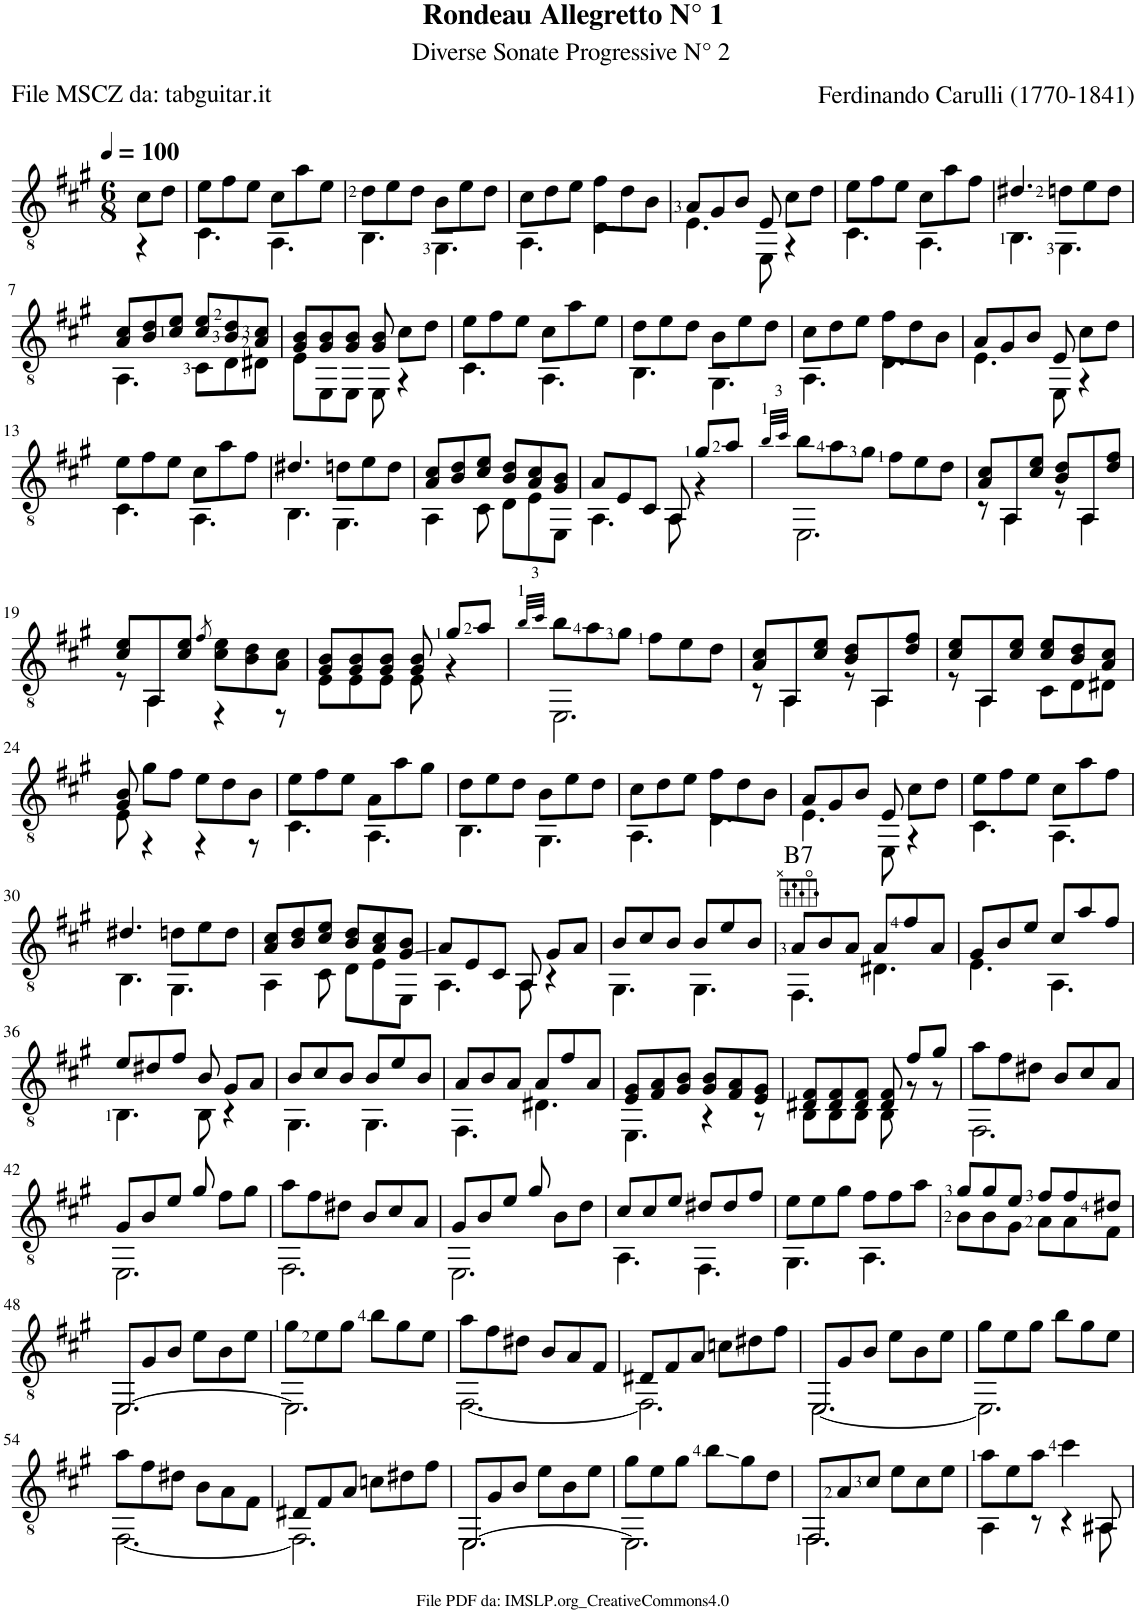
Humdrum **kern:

**kern	**harte
*part1	*part1
*staff1	*
*I"Guitar	*
*I'Guit.	*
*clefGv2	*
*k[f#c#g#]	*
*M6/8	*
*MM100	*
=	=
*^	*
8c#\L	4r	.
8d\J	.	.
=1	=1	=1
8e\L	4.C#\	.
8f#\	.	.
8e\J	.	.
8c#\L	4.AA\	.
8a\	.	.
8e\J	.	.
=2	=2	=2
8d\L	4.BB\	.
8e\	.	.
8d\J	.	.
8B\L	4.GG#\	.
8e\	.	.
8d\J	.	.
=3	=3	=3
8c#\L	4.AA\	.
8d\	.	.
8e\J	.	.
8f#\L	4.D\	.
8d\	.	.
8B\J	.	.
=4	=4	=4
8A/L	4.E\	.
8G#/	.	.
8B/J	.	.
8E/	8EE\	.
8c#\L	4r	.
8d\J	.	.
=5	=5	=5
8e\L	4.C#\	.
8f#\	.	.
8e\J	.	.
8c#\L	4.AA\	.
8a\	.	.
8f#\J	.	.
=6	=6	=6
4.d#X/	4.BB\	.
8dn\L	4.GG#\	.
8e\	.	.
8d\J	.	.
!!LO:LB:g=z	!!
=7	=7	=7
8A/ 8c#/L	4.AA\	.
8B/ 8d/	.	.
8c#/ 8e/J	.	.
8c#/ 8e/L	8C#\L	.
8B/ 8d/	8D\	.
8A/ 8c#/J	8D#X\J	.
=8	=8	=8
8G#/ 8B/L	8E\L	.
8G#/ 8B/	8EE\	.
8G#/ 8B/J	8EE\J	.
8G#/ 8B/	8EE\	.
8c#\L	4r	.
8d\J	.	.
=9	=9	=9
8e\L	4.C#\	.
8f#\	.	.
8e\J	.	.
8c#\L	4.AA\	.
8a\	.	.
8e\J	.	.
=10	=10	=10
8d\L	4.BB\	.
8e\	.	.
8d\J	.	.
8B\L	4.GG#\	.
8e\	.	.
8d\J	.	.
=11	=11	=11
8c#\L	4.AA\	.
8d\	.	.
8e\J	.	.
8f#\L	4.D\	.
8d\	.	.
8B\J	.	.
=12	=12	=12
8A/L	4.E\	.
8G#/	.	.
8B/J	.	.
8E/	8EE\	.
8c#\L	4r	.
8d\J	.	.
!!LO:LB:g=z	!!
=13	=13	=13
8e\L	4.C#\	.
8f#\	.	.
8e\J	.	.
8c#\L	4.AA\	.
8a\	.	.
8f#\J	.	.
=14	=14	=14
4.d#X/	4.BB\	.
8dn\L	4.GG#\	.
8e\	.	.
8d\J	.	.
=15	=15	=15
8A/ 8c#/L	4AA\	.
8B/ 8d/	.	.
8c#/ 8e/J	8C#\	.
8B/ 8d/L	8D\L	.
8A/ 8c#/	8E\	.
8G#/ 8B/J	8EE\J	.
=16	=16	=16
8A/L	4.AA\	.
8E/	.	.
8C#/J	.	.
8AA/	8AA\	.
8g#/L	4r	.
8a/J	.	.
=17	=17	=17
32qb/LLL	.	.
32qcc#/JJJ	.	.
8b\L	2.EE\	.
8a\	.	.
8g#\J	.	.
8f#\L	.	.
8e\	.	.
8d\J	.	.
=18	=18	=18
8A/ 8c#/L	8r	.
8AA/	4AA\	.
8c#/ 8e/J	.	.
8B/ 8d/L	8r	.
8AA/	4AA\	.
8d/ 8f#/J	.	.
!!LO:LB:g=z	!!
=19	=19	=19
8c#/ 8e/L	8r	.
8AA/	4AA\	.
8c#/ 8e/J	.	.
8qf#/	.	.
8c#\ 8e\L	4r	.
8B\ 8d\	.	.
8A\ 8c#\J	8r	.
=20	=20	=20
8G#/ 8B/L	8E\L	.
8G#/ 8B/	8E\	.
8G#/ 8B/J	8E\J	.
8G#/ 8B/	8E\	.
8g#/L	4r	.
8a/J	.	.
=21	=21	=21
32qb/LLL	.	.
32qcc#/JJJ	.	.
8b\L	2.EE\	.
8a\	.	.
8g#\J	.	.
8f#\L	.	.
8e\	.	.
8d\J	.	.
=22	=22	=22
8A/ 8c#/L	8r	.
8AA/	4AA\	.
8c#/ 8e/J	.	.
8B/ 8d/L	8r	.
8AA/	4AA\	.
8d/ 8f#/J	.	.
=23	=23	=23
8c#/ 8e/L	8r	.
8AA/	4AA\	.
8c#/ 8e/J	.	.
8c#/ 8e/L	8C#\L	.
8B/ 8d/	8D\	.
8A/ 8c#/J	8D#X\J	.
!!LO:LB:g=z	!!
=24	=24	=24
8G#/ 8B/	8E\	.
8g#\L	4r	.
8f#\J	.	.
8e\L	4r	.
8d\	.	.
8B\J	8r	.
=25	=25	=25
8e\L	4.C#\	.
8f#\	.	.
8e\J	.	.
8A\L	4.AA\	.
8a\	.	.
8g#\J	.	.
=26	=26	=26
8d\L	4.BB\	.
8e\	.	.
8d\J	.	.
8B\L	4.GG#\	.
8e\	.	.
8d\J	.	.
=27	=27	=27
8c#\L	4.AA\	.
8d\	.	.
8e\J	.	.
8f#\L	4.D\	.
8d\	.	.
8B\J	.	.
=28	=28	=28
8A/L	4.E\	.
8G#/	.	.
8B/J	.	.
8E/	8EE\	.
8c#\L	4r	.
8d\J	.	.
=29	=29	=29
8e\L	4.C#\	.
8f#\	.	.
8e\J	.	.
8c#\L	4.AA\	.
8a\	.	.
8f#\J	.	.
!!LO:LB:g=z	!!
=30	=30	=30
4.d#X/	4.BB\	.
8dn\L	4.GG#\	.
8e\	.	.
8d\J	.	.
=31	=31	=31
8A/ 8c#/L	4AA\	.
8B/ 8d/	.	.
8c#/ 8e/J	8C#\	.
8B/ 8d/L	8D\L	.
8A/ 8c#/	8E\	.
8G#/ 8B/J	8EE\J	.
=32	=32	=32
8A/L	4.AA\	.
8E/	.	.
8C#/J	.	.
8AA/	8AA\	.
8G#/L	4r	.
8A/J	.	.
=33	=33	=33
8B/L	4.GG#\	.
8c#/	.	.
8B/J	.	.
8B/L	4.GG#\	.
8e/	.	.
8B/J	.	.
=34	=34	=34
!	!	!LO:H:kt=7
8A/L	4.FF#\	B:7
8B/	.	.
8A/J	.	.
8A/L	4.D#X\	.
8f#/	.	.
8A/J	.	.
=35	=35	=35
8G#/L	4.E\	.
8B/	.	.
8e/J	.	.
8c#/L	4.AA\	.
8a/	.	.
8f#/J	.	.
!!LO:LB:g=z	!!
=36	=36	=36
8e/L	4.BB\	.
8d#X/	.	.
8f#/J	.	.
8B/	8BB\	.
8G#/L	4r	.
8A/J	.	.
=37	=37	=37
8B/L	4.GG#\	.
8c#/	.	.
8B/J	.	.
8B/L	4.GG#\	.
8e/	.	.
8B/J	.	.
=38	=38	=38
8A/L	4.FF#\	.
8B/	.	.
8A/J	.	.
8A/L	4.D#X\	.
8f#/	.	.
8A/J	.	.
=39	=39	=39
8E/ 8G#/L	4.EE\	.
8F#/ 8A/	.	.
8G#/ 8B/J	.	.
8G#/ 8B/L	4r	.
8F#/ 8A/	.	.
8E/ 8G#/J	8r	.
=40	=40	=40
8D#X/ 8F#/L	8BB\L	.
8D#/ 8F#/	8BB\	.
8D#/ 8F#/J	8BB\J	.
8D#/ 8F#/	8BB\	.
8f#/L	8r	.
8g#/J	8r	.
=41	=41	=41
8a\L	2.FF#\	.
8f#\	.	.
8d#X\J	.	.
8B/L	.	.
8c#/	.	.
8A/J	.	.
!!LO:LB:g=z	!!
=42	=42	=42
8G#/L	2.EE\	.
8B/	.	.
8e/J	.	.
8g#/	.	.
8f#\L	.	.
8g#\J	.	.
=43	=43	=43
8a\L	2.FF#\	.
8f#\	.	.
8d#X\J	.	.
8B/L	.	.
8c#/	.	.
8A/J	.	.
=44	=44	=44
8G#/L	2.EE\	.
8B/	.	.
8e/J	.	.
8g#/	.	.
8B\L	.	.
8d\J	.	.
=45	=45	=45
8c#/L	4.AA\	.
8c#/	.	.
8e/J	.	.
8d#X/L	4.FF#\	.
8d#/	.	.
8f#/J	.	.
=46	=46	=46
8e\L	4.GG#\	.
8e\	.	.
8g#\J	.	.
8f#\L	4.AA\	.
8f#\	.	.
8a\J	.	.
=47	=47	=47
8g#/L	8B\L	.
8g#/	8B\	.
8e/J	8G#\J	.
8f#/L	8A\L	.
8f#/	8A\	.
8d#X/J	8F#\J	.
!!LO:LB:g=z	!!
=48	=48	=48
!LO:N:head=open	!	!
[8EE/L	2.EE\	.
8G#/	.	.
8B/J	.	.
8e\L	.	.
8B\	.	.
8e\J	.	.
=49	=49	=49
8g#\L	2.EE\]	.
8e\	.	.
8g#\J	.	.
8b\L	.	.
8g#\	.	.
8e\J	.	.
=50	=50	=50
8a\L	[2.FF#\	.
8f#\	.	.
8d#X\J	.	.
8B/L	.	.
8A/	.	.
8F#/J	.	.
=51	=51	=51
8D#X/L	2.FF#\]	.
8F#/	.	.
8A/J	.	.
8cn\L	.	.
8d#X\	.	.
8f#\J	.	.
=52	=52	=52
!LO:N:head=open	!	!
8EE/L	[2.EE\	.
8G#/	.	.
8B/J	.	.
8e\L	.	.
8B\	.	.
8e\J	.	.
=53	=53	=53
8g#\L	2.EE\]	.
8e\	.	.
8g#\J	.	.
8b\L	.	.
8g#\	.	.
8e\J	.	.
!!LO:LB:g=z	!!
=54	=54	=54
8a\L	[2.FF#\	.
8f#\	.	.
8d#X\J	.	.
8B\L	.	.
8A\	.	.
8F#\J	.	.
=55	=55	=55
8D#X/L	2.FF#\]	.
8F#/	.	.
8A/J	.	.
8cn\L	.	.
8d#X\	.	.
8f#\J	.	.
=56	=56	=56
!LO:N:head=open	!	!
[8EE/L	2.EE\	.
8G#/	.	.
8B/J	.	.
8e\L	.	.
8B\	.	.
8e\J	.	.
=57	=57	=57
8g#\L	2.EE\]	.
8e\	.	.
8g#\J	.	.
8b\L	.	.
8g#\	.	.
8d\J	.	.
=58	=58	=58
!LO:N:head=open	!	!
8FF#/L	2.FF#\	.
8A/	.	.
8c#/J	.	.
8e\L	.	.
8c#\	.	.
8e\J	.	.
=59	=59	=59
8a\L	4AA\	.
8e\	.	.
8a\J	8r	.
4cc#\	4r	.
8AA#X/	8AA#\	.
*v	*v	*
=	=
*-	*-
